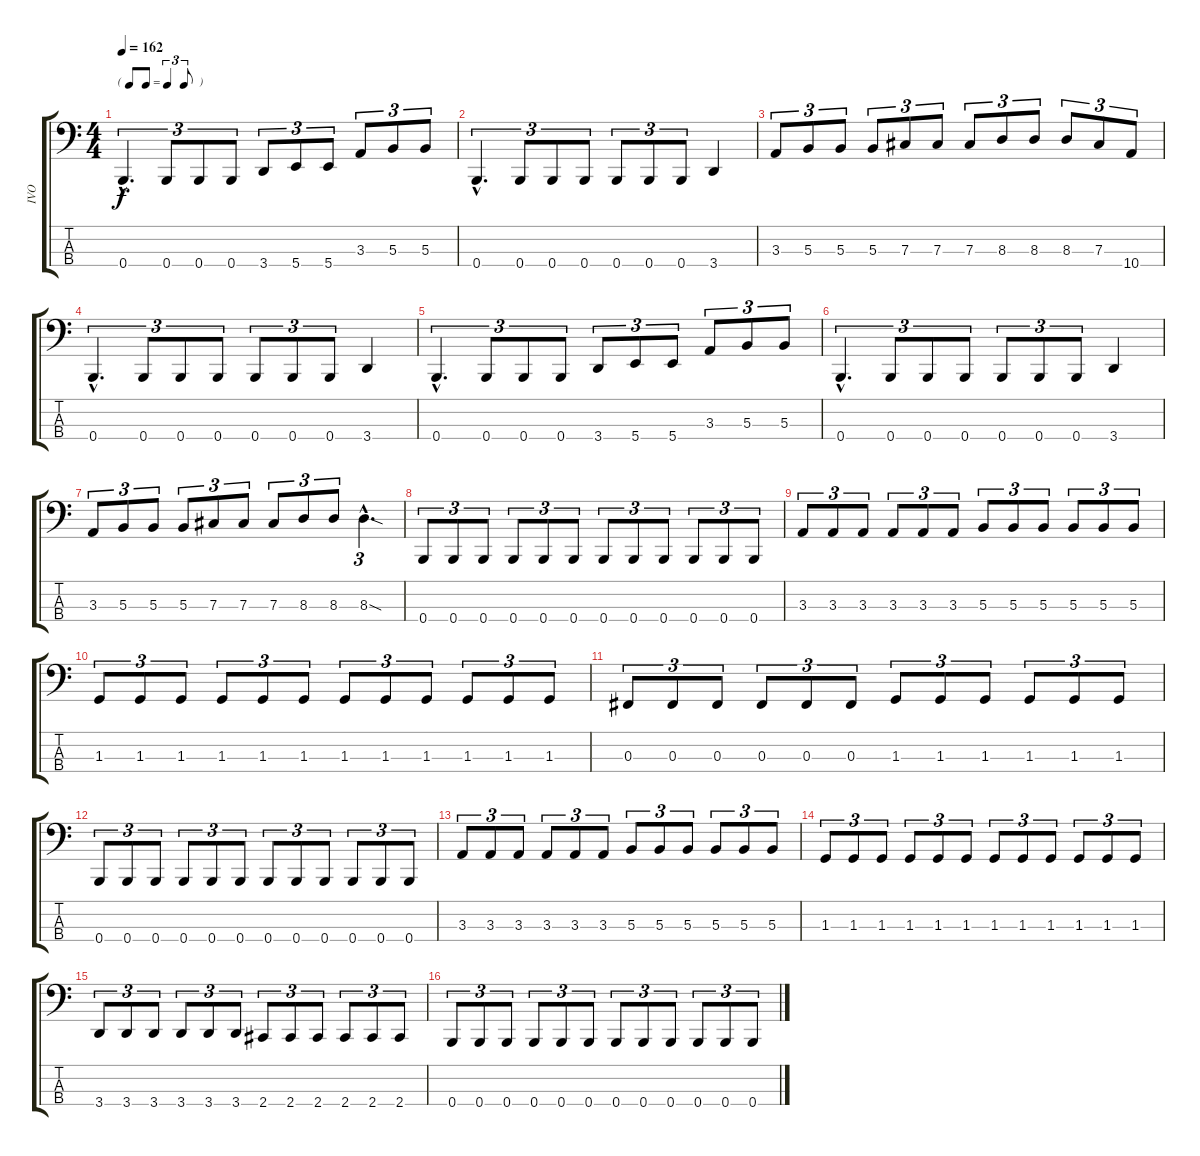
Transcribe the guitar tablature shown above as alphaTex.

\track ("IVO" "IVO") {instrument electricbasspick}
\staff {score tabs}
\tuning (E2 B1 Gb1 B0) {hide}
\ts (4 4)
\tf triplet8th
\tempo 162
\clef f4
\ks c
0.4{hac}.4{d tu (3 2) dy f} 0.4.8{tu (3 2)} 0.4.8{tu (3 2)} 0.4.8{tu (3 2)} 3.4.8{tu (3 2)} 5.4.8{tu (3 2)} 5.4.8{tu (3 2)} 3.3.8{tu (3 2)} 5.3.8{tu (3 2)} 5.3.8{tu (3 2)} |
0.4{hac}.4{d tu (3 2)} 0.4.8{tu (3 2)} 0.4.8{tu (3 2)} 0.4.8{tu (3 2)} 0.4.8{tu (3 2)} 0.4.8{tu (3 2)} 0.4.8{tu (3 2)} 3.4.4 |
3.3.8{tu (3 2)} 5.3.8{tu (3 2)} 5.3.8{tu (3 2)} 5.3.8{tu (3 2)} 7.3.8{tu (3 2)} 7.3.8{tu (3 2)} 7.3.8{tu (3 2)} 8.3.8{tu (3 2)} 8.3.8{tu (3 2)} 8.3.8{tu (3 2)} 7.3.8{tu (3 2)} 10.4.8{tu (3 2)} |
0.4{hac}.4{d tu (3 2)} 0.4.8{tu (3 2)} 0.4.8{tu (3 2)} 0.4.8{tu (3 2)} 0.4.8{tu (3 2)} 0.4.8{tu (3 2)} 0.4.8{tu (3 2)} 3.4.4 |
0.4{hac}.4{d tu (3 2)} 0.4.8{tu (3 2)} 0.4.8{tu (3 2)} 0.4.8{tu (3 2)} 3.4.8{tu (3 2)} 5.4.8{tu (3 2)} 5.4.8{tu (3 2)} 3.3.8{tu (3 2)} 5.3.8{tu (3 2)} 5.3.8{tu (3 2)} |
0.4{hac}.4{d tu (3 2)} 0.4.8{tu (3 2)} 0.4.8{tu (3 2)} 0.4.8{tu (3 2)} 0.4.8{tu (3 2)} 0.4.8{tu (3 2)} 0.4.8{tu (3 2)} 3.4.4 |
3.3.8{tu (3 2)} 5.3.8{tu (3 2)} 5.3.8{tu (3 2)} 5.3.8{tu (3 2)} 7.3.8{tu (3 2)} 7.3.8{tu (3 2)} 7.3.8{tu (3 2)} 8.3.8{tu (3 2)} 8.3.8{tu (3 2)} 8.3{sod hac}.4{d tu (3 2)} |
0.4.8{tu (3 2)} 0.4.8{tu (3 2)} 0.4.8{tu (3 2)} 0.4.8{tu (3 2)} 0.4.8{tu (3 2)} 0.4.8{tu (3 2)} 0.4.8{tu (3 2)} 0.4.8{tu (3 2)} 0.4.8{tu (3 2)} 0.4.8{tu (3 2)} 0.4.8{tu (3 2)} 0.4.8{tu (3 2)} |
3.3.8{tu (3 2)} 3.3.8{tu (3 2)} 3.3.8{tu (3 2)} 3.3.8{tu (3 2)} 3.3.8{tu (3 2)} 3.3.8{tu (3 2)} 5.3.8{tu (3 2)} 5.3.8{tu (3 2)} 5.3.8{tu (3 2)} 5.3.8{tu (3 2)} 5.3.8{tu (3 2)} 5.3.8{tu (3 2)} |
1.3.8{tu (3 2)} 1.3.8{tu (3 2)} 1.3.8{tu (3 2)} 1.3.8{tu (3 2)} 1.3.8{tu (3 2)} 1.3.8{tu (3 2)} 1.3.8{tu (3 2)} 1.3.8{tu (3 2)} 1.3.8{tu (3 2)} 1.3.8{tu (3 2)} 1.3.8{tu (3 2)} 1.3.8{tu (3 2)} |
0.3.8{tu (3 2)} 0.3.8{tu (3 2)} 0.3.8{tu (3 2)} 0.3.8{tu (3 2)} 0.3.8{tu (3 2)} 0.3.8{tu (3 2)} 1.3.8{tu (3 2)} 1.3.8{tu (3 2)} 1.3.8{tu (3 2)} 1.3.8{tu (3 2)} 1.3.8{tu (3 2)} 1.3.8{tu (3 2)} |
0.4.8{tu (3 2)} 0.4.8{tu (3 2)} 0.4.8{tu (3 2)} 0.4.8{tu (3 2)} 0.4.8{tu (3 2)} 0.4.8{tu (3 2)} 0.4.8{tu (3 2)} 0.4.8{tu (3 2)} 0.4.8{tu (3 2)} 0.4.8{tu (3 2)} 0.4.8{tu (3 2)} 0.4.8{tu (3 2)} |
3.3.8{tu (3 2)} 3.3.8{tu (3 2)} 3.3.8{tu (3 2)} 3.3.8{tu (3 2)} 3.3.8{tu (3 2)} 3.3.8{tu (3 2)} 5.3.8{tu (3 2)} 5.3.8{tu (3 2)} 5.3.8{tu (3 2)} 5.3.8{tu (3 2)} 5.3.8{tu (3 2)} 5.3.8{tu (3 2)} |
1.3.8{tu (3 2)} 1.3.8{tu (3 2)} 1.3.8{tu (3 2)} 1.3.8{tu (3 2)} 1.3.8{tu (3 2)} 1.3.8{tu (3 2)} 1.3.8{tu (3 2)} 1.3.8{tu (3 2)} 1.3.8{tu (3 2)} 1.3.8{tu (3 2)} 1.3.8{tu (3 2)} 1.3.8{tu (3 2)} |
3.4.8{tu (3 2)} 3.4.8{tu (3 2)} 3.4.8{tu (3 2)} 3.4.8{tu (3 2)} 3.4.8{tu (3 2)} 3.4.8{tu (3 2)} 2.4.8{tu (3 2)} 2.4.8{tu (3 2)} 2.4.8{tu (3 2)} 2.4.8{tu (3 2)} 2.4.8{tu (3 2)} 2.4.8{tu (3 2)} |
0.4.8{tu (3 2)} 0.4.8{tu (3 2)} 0.4.8{tu (3 2)} 0.4.8{tu (3 2)} 0.4.8{tu (3 2)} 0.4.8{tu (3 2)} 0.4.8{tu (3 2)} 0.4.8{tu (3 2)} 0.4.8{tu (3 2)} 0.4.8{tu (3 2)} 0.4.8{tu (3 2)} 0.4.8{tu (3 2)}
